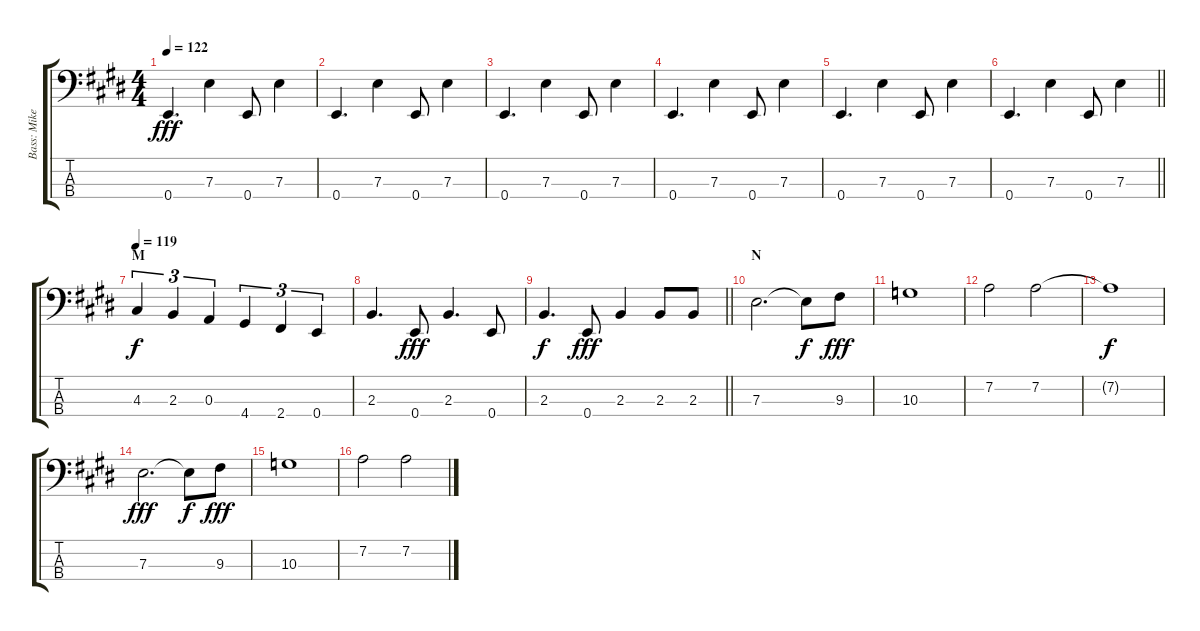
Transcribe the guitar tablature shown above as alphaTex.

\track ("Bass: Mike" "Bass: Mike") {instrument electricbassfinger}
\staff {score tabs}
\tuning (G2 D2 A1 E1) {hide}
\ts (4 4)
\tempo 122
\clef f4
\ks e
0.4.4{d dy fff} 7.3.4 0.4.8 7.3.4 |
0.4.4{d} 7.3.4 0.4.8 7.3.4 |
0.4.4{d} 7.3.4 0.4.8 7.3.4 |
0.4.4{d} 7.3.4 0.4.8 7.3.4 |
0.4.4{d} 7.3.4 0.4.8 7.3.4 |
\barLineRight lightlight
0.4.4{d} 7.3.4 0.4.8 7.3.4 |
\section ("" "M")
\tempo 119
4.3.4{tu (3 2) dy f} 2.3.4{tu (3 2)} 0.3.4{tu (3 2)} 4.4.4{tu (3 2)} 2.4.4{tu (3 2)} 0.4.4{tu (3 2)} |
2.3.4{d} 0.4.8{dy fff} 2.3.4{d} 0.4.8 |
\barLineRight lightlight
2.3.4{d dy f} 0.4.8{dy fff} 2.3.4 2.3.8 2.3.8 |
\section ("" "N")
7.3.2{d} 7.3{t}.8{dy f} 9.3.8{dy fff} |
10.3.1 |
7.2.2 7.2.2 |
7.2{t}.1{dy f} |
7.3.2{d dy fff} 7.3{t}.8{dy f} 9.3.8{dy fff} |
10.3.1 |
7.2.2 7.2.2
